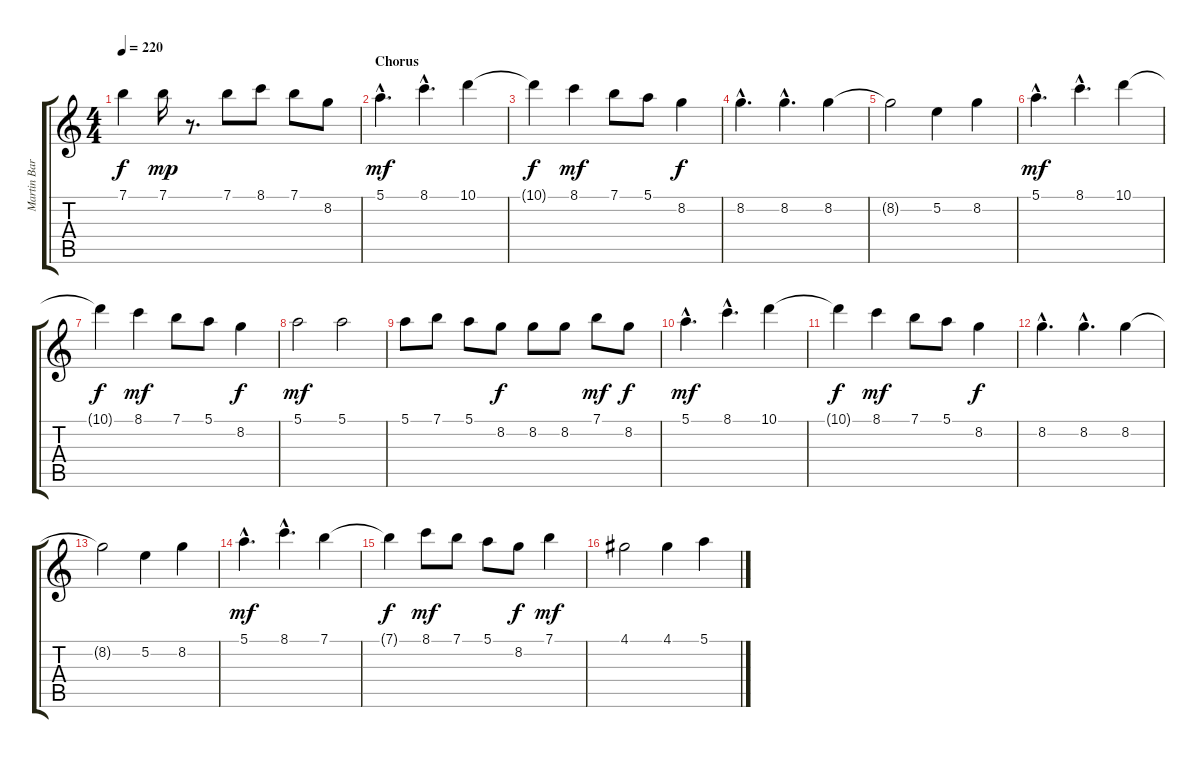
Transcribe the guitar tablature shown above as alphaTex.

\track ("Martin Barre (Electric guitar)" "Martin Bar") {instrument electricguitarjazz}
\staff {score tabs}
\tuning (E4 B3 G3 D3 A2 E2) {hide}
\ts (4 4)
\tempo 220
\clef g2
\ks c
7.1{t}.4{dy f} 7.1.16{dy mp} r.8{d} 7.1.8 8.1.8 7.1.8 8.2.8 |
\section ("" "Chorus")
5.1{hac}.4{d dy mf} 8.1{hac}.4{d} 10.1.4 |
10.1{t}.4{dy f} 8.1.4{dy mf} 7.1.8 5.1.8 8.2.4{dy f} |
8.2{hac}.4{d} 8.2{hac}.4{d} 8.2.4 |
8.2{t}.2 5.2.4 8.2.4 |
5.1{hac}.4{d dy mf} 8.1{hac}.4{d} 10.1.4 |
10.1{t}.4{dy f} 8.1.4{dy mf} 7.1.8 5.1.8 8.2.4{dy f} |
5.1.2{dy mf} 5.1.2 |
5.1.8 7.1.8 5.1.8 8.2.8{dy f} 8.2.8 8.2.8 7.1.8{dy mf} 8.2.8{dy f} |
5.1{hac}.4{d dy mf} 8.1{hac}.4{d} 10.1.4 |
10.1{t}.4{dy f} 8.1.4{dy mf} 7.1.8 5.1.8 8.2.4{dy f} |
8.2{hac}.4{d} 8.2{hac}.4{d} 8.2.4 |
8.2{t}.2 5.2.4 8.2.4 |
5.1{hac}.4{d dy mf} 8.1{hac}.4{d} 7.1.4 |
7.1{t}.4{dy f} 8.1.8{dy mf} 7.1.8 5.1.8 8.2.8{dy f} 7.1.4{dy mf} |
4.1.2 4.1.4 5.1.4
